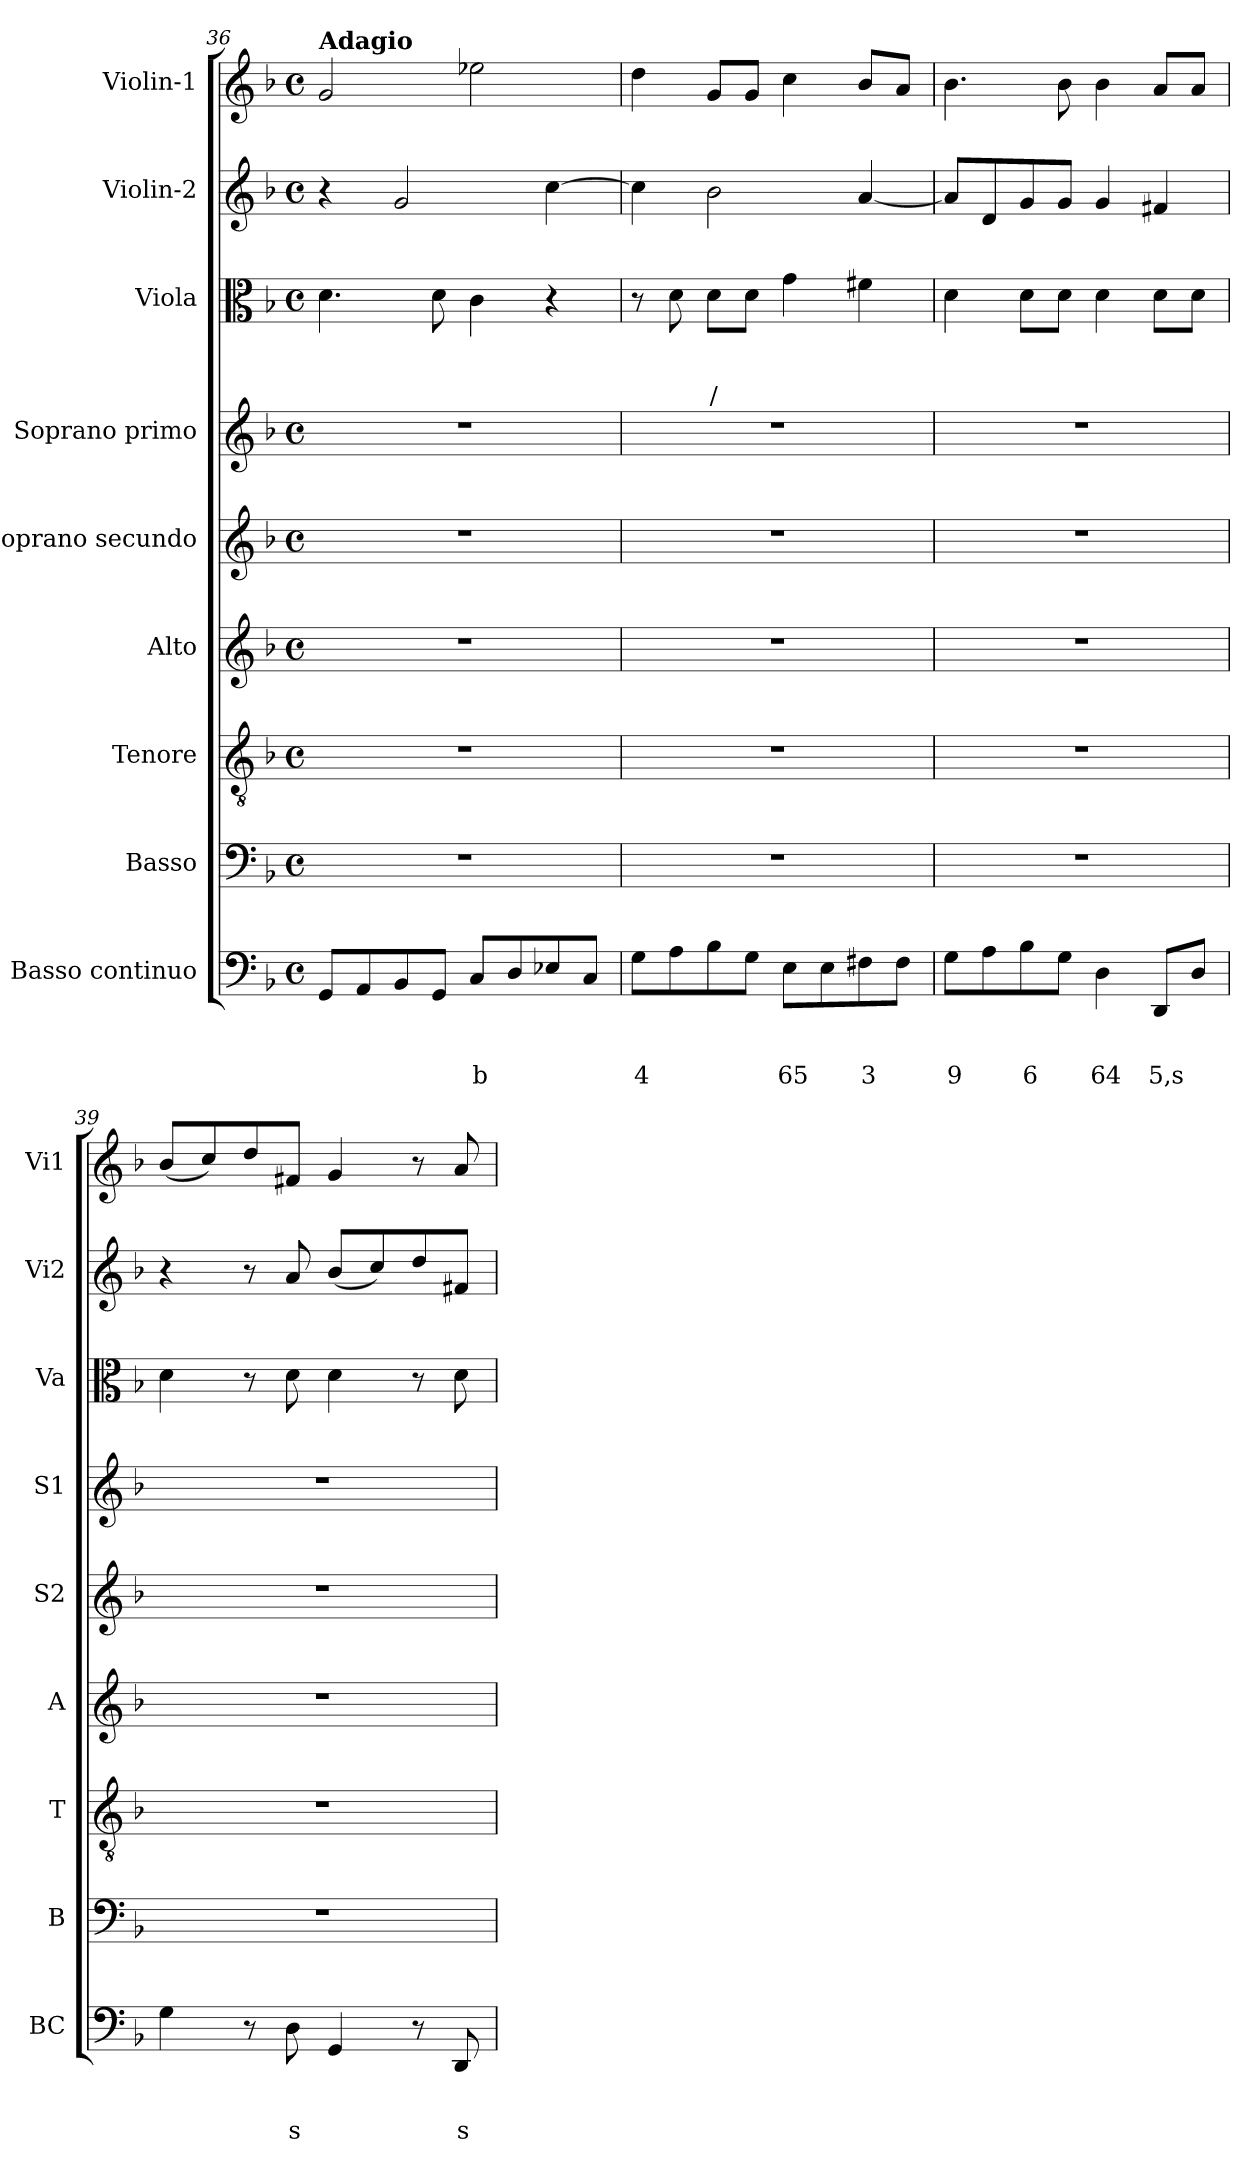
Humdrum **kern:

**kern	**text	**text	**text	**kern	**kern	**kern	**kern	**kern	**kern	**text	**text	**text	**kern	**kern
*part9	*part9	*part9	*part9	*part8	*part7	*part6	*part5	*part4	*part3	*part3	*part3	*part3	*part2	*part1
*staff9	*staff9	*staff9	*staff9	*staff8	*staff7	*staff6	*staff5	*staff4	*staff3	*staff3	*staff3	*staff3	*staff2	*staff1
*I"Basso continuo	*	*	*	*I"Basso	*I"Tenore	*I"Alto	*I"Soprano secundo	*I"Soprano primo	*I"Viola	*	*	*	*I"Violin-2	*I"Violin-1
*I'BC	*	*	*	*I'B	*I'T	*I'A	*I'S2	*I'S1	*I'Va	*	*	*	*I'Vi2	*I'Vi1
!!LO:LB:g=z
*clefF4	*	*	*	*clefF4	*clefGv2	*clefG2	*clefG2	*clefG2	*clefC3	*	*	*	*clefG2	*clefG2
*k[b-]	*	*	*	*k[b-]	*k[b-]	*k[b-]	*k[b-]	*k[b-]	*k[b-]	*	*	*	*k[b-]	*k[b-]
*F:	*	*	*	*F:	*F:	*F:	*F:	*F:	*F:	*	*	*	*F:	*F:
*M4/4	*	*	*	*M4/4	*M4/4	*M4/4	*M4/4	*M4/4	*M4/4	*	*	*	*M4/4	*M4/4
*met(c)	*	*	*	*met(c)	*met(c)	*met(c)	*met(c)	*met(c)	*met(c)	*	*	*	*met(c)	*met(c)
=36	=36	=36	=36	=36	=36	=36	=36	=36	=36	=36	=36	=36	=36	=36
!	!	!	!	!	!	!	!	!	!	!	!	!	!	!LO:TX:a:B:t=Adagio
8GG/L	.	.	.	1r	1r	1r	1r	1r	4.d\	.	.	.	4r	2g/
8AA/	.	.	.	.	.	.	.	.	.	.	.	.	.	.
8BB-/	.	.	.	.	.	.	.	.	.	.	.	.	2g/	.
8GG/J	.	.	.	.	.	.	.	.	8d\	.	.	.	.	.
!	!	!	!LO:LY:b	!	!	!	!	!	!	!	!	!	!	!
8C/L	.	.	b	.	.	.	.	.	4c\	.	.	.	.	2ee-X\
8D/	.	.	.	.	.	.	.	.	.	.	.	.	.	.
8E-X/	.	.	.	.	.	.	.	.	4r	.	.	.	[4cc\	.
8C/J	.	.	.	.	.	.	.	.	.	.	.	.	.	.
=37	=37	=37	=37	=37	=37	=37	=37	=37	=37	=37	=37	=37	=37	=37
!	!	!	!LO:LY:b	!	!	!	!	!	!	!	!	!	!	!
8G\L	.	.	4	1r	1r	1r	1r	1r	8r	.	.	.	4cc\]	4dd\
8A\	.	.	.	.	.	.	.	.	8d\	.	.	.	.	.
!	!	!	!	!	!	!	!	!	!	!	!	!LO:LY:b	!	!
8B-\	.	.	.	.	.	.	.	.	8d\L	.	.	/	2b-\	8g/L
8G\J	.	.	.	.	.	.	.	.	8d\J	.	.	.	.	8g/J
!	!	!	!LO:LY:b	!	!	!	!	!	!	!	!	!	!	!
8E\L	.	.	65	.	.	.	.	.	4g\	.	.	.	.	4cc\
8E\	.	.	.	.	.	.	.	.	.	.	.	.	.	.
!	!	!	!LO:LY:b	!	!	!	!	!	!	!	!	!	!	!
8F#X\	.	.	3	.	.	.	.	.	4f#X\	.	.	.	[4a/	8b-/L
8F#\J	.	.	.	.	.	.	.	.	.	.	.	.	.	8a/J
=38	=38	=38	=38	=38	=38	=38	=38	=38	=38	=38	=38	=38	=38	=38
!	!	!	!LO:LY:b	!	!	!	!	!	!	!	!	!	!	!
8G\L	.	.	9	1r	1r	1r	1r	1r	4d\	.	.	.	8a/L]	4.b-\
8A\	.	.	.	.	.	.	.	.	.	.	.	.	8d/	.
!	!	!	!LO:LY:b	!	!	!	!	!	!	!	!	!	!	!
8B-\	.	.	6	.	.	.	.	.	8d\L	.	.	.	8g/	.
8G\J	.	.	.	.	.	.	.	.	8d\J	.	.	.	8g/J	8b-\
!	!	!	!LO:LY:b	!	!	!	!	!	!	!	!	!	!	!
4D\	.	.	64	.	.	.	.	.	4d\	.	.	.	4g/	4b-\
!	!	!	!LO:LY:b	!	!	!	!	!	!	!	!	!	!	!
8DD/L	.	.	5,s	.	.	.	.	.	8d\L	.	.	.	4f#X/	8a/L
8D/J	.	.	.	.	.	.	.	.	8d\J	.	.	.	.	8a/J
=39	=39	=39	=39	=39	=39	=39	=39	=39	=39	=39	=39	=39	=39	=39
4G\	.	.	.	1r	1r	1r	1r	1r	4d\	.	.	.	4r	(<8b-/L
.	.	.	.	.	.	.	.	.	.	.	.	.	.	8cc/)
8r	.	.	.	.	.	.	.	.	8r	.	.	.	8r	8dd/
!	!	!	!LO:LY:b	!	!	!	!	!	!	!	!	!	!	!
8D\	.	.	s	.	.	.	.	.	8d\	.	.	.	8a/	8f#X/J
4GG/	.	.	.	.	.	.	.	.	4d\	.	.	.	(<8b-/L	4g/
.	.	.	.	.	.	.	.	.	.	.	.	.	8cc/)	.
8r	.	.	.	.	.	.	.	.	8r	.	.	.	8dd/	8r
!	!	!	!LO:LY:b	!	!	!	!	!	!	!	!	!	!	!
8DD/	.	.	s	.	.	.	.	.	8d\	.	.	.	8f#X/J	8a/
=	=	=	=	=	=	=	=	=	=	=	=	=	=	=
*-	*-	*-	*-	*-	*-	*-	*-	*-	*-	*-	*-	*-	*-	*-
